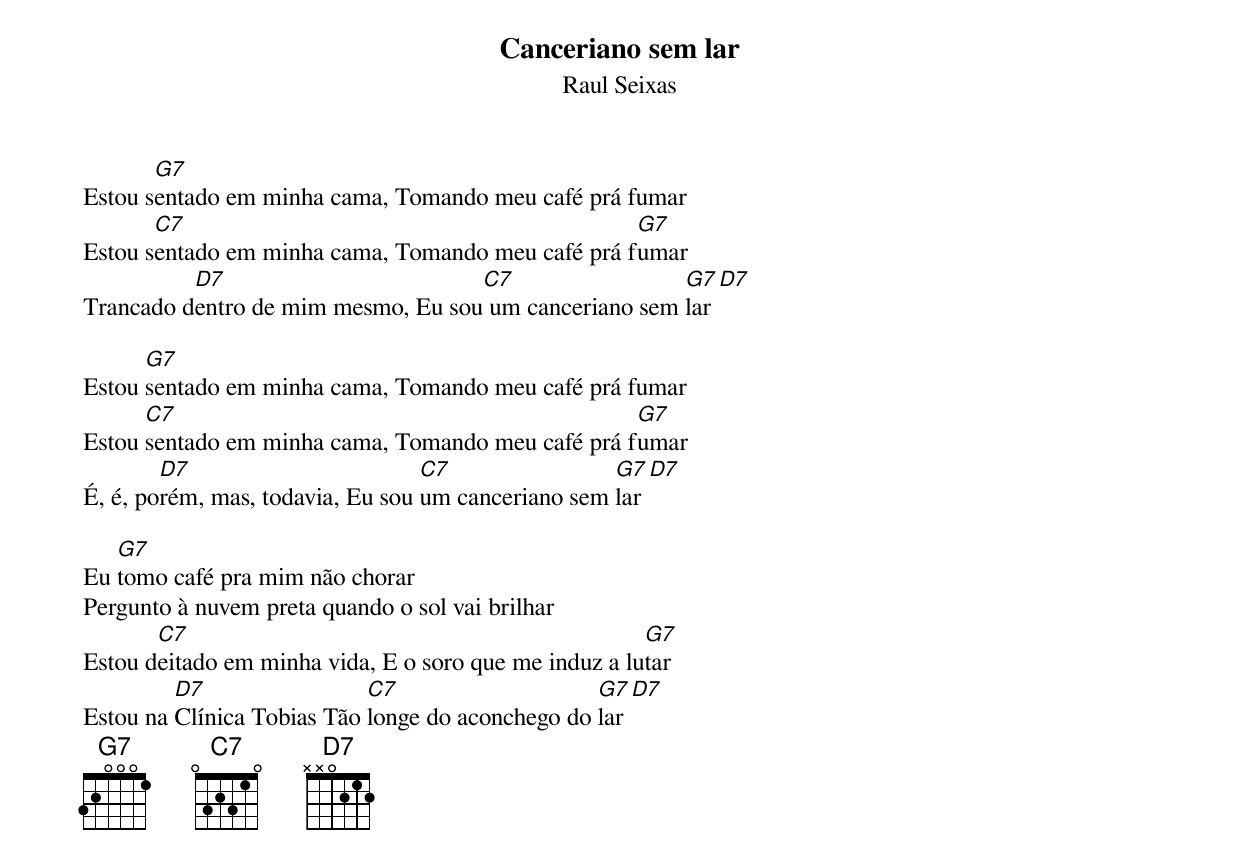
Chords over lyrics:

Canceriano sem lar
Raul Seixas


       G7
Estou sentado em minha cama, Tomando meu café prá fumar
       C7                                          G7
Estou sentado em minha cama, Tomando meu café prá fumar
          D7                        C7                 G7 D7
Trancado dentro de mim mesmo, Eu sou um canceriano sem lar

      G7
Estou sentado em minha cama, Tomando meu café prá fumar
      C7                                           G7
Estou sentado em minha cama, Tomando meu café prá fumar
        D7                        C7                G7 D7
É, é, porém, mas, todavia, Eu sou um canceriano sem lar

   G7
Eu tomo café pra mim não chorar
Pergunto à nuvem preta quando o sol vai brilhar
       C7                                              G7
Estou deitado em minha vida, E o soro que me induz a lutar
         D7                 C7                    G7 D7
Estou na Clínica Tobias Tão longe do aconchego do lar
